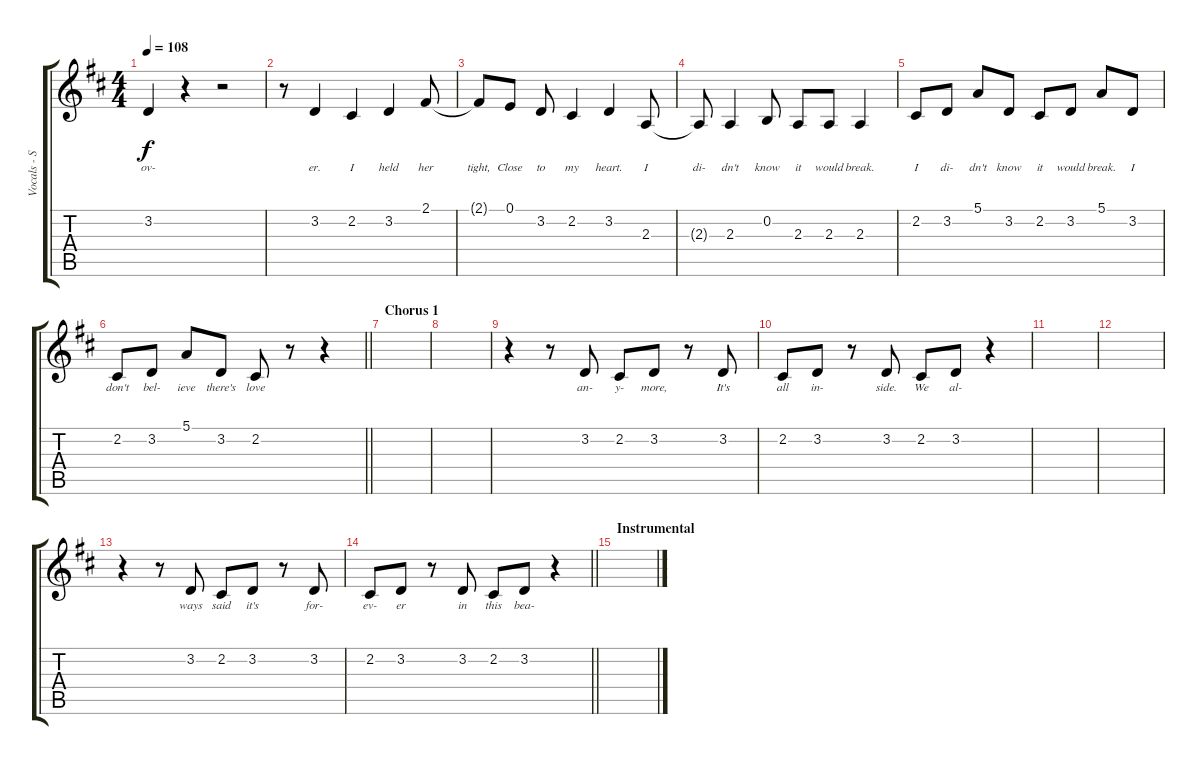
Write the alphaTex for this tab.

\track ("Vocals - Simon Neil" "Vocals - S") {instrument altosax}
\staff {score tabs}
\tuning (E4 B3 G3 D3 A2 E2) {hide}
\ts (4 4)
\tempo 108
\clef g2
\ks d
3.2{t}.4{lyrics (0 "ov-") lyrics (1 "") lyrics (2 "") lyrics (3 "") lyrics (4 "") dy f} r.4 r.2 |
r.8 3.2.4{lyrics (0 "er.") lyrics (1 "") lyrics (2 "") lyrics (3 "") lyrics (4 "")} 2.2.4{lyrics (0 "I") lyrics (1 "") lyrics (2 "") lyrics (3 "") lyrics (4 "")} 3.2.4{lyrics (0 "held") lyrics (1 "") lyrics (2 "") lyrics (3 "") lyrics (4 "")} 2.1.8{lyrics (0 "her") lyrics (1 "") lyrics (2 "") lyrics (3 "") lyrics (4 "")} |
2.1{t}.8{lyrics (0 "tight,") lyrics (1 "") lyrics (2 "") lyrics (3 "") lyrics (4 "")} 0.1.8{lyrics (0 "Close") lyrics (1 "") lyrics (2 "") lyrics (3 "") lyrics (4 "")} 3.2.8{lyrics (0 "to") lyrics (1 "") lyrics (2 "") lyrics (3 "") lyrics (4 "")} 2.2.4{lyrics (0 "my") lyrics (1 "") lyrics (2 "") lyrics (3 "") lyrics (4 "")} 3.2.4{lyrics (0 "heart.") lyrics (1 "") lyrics (2 "") lyrics (3 "") lyrics (4 "")} 2.3.8{lyrics (0 "I") lyrics (1 "") lyrics (2 "") lyrics (3 "") lyrics (4 "")} |
2.3{t}.8{lyrics (0 "di-") lyrics (1 "") lyrics (2 "") lyrics (3 "") lyrics (4 "")} 2.3.4{lyrics (0 "dn't") lyrics (1 "") lyrics (2 "") lyrics (3 "") lyrics (4 "")} 0.2.8{lyrics (0 "know") lyrics (1 "") lyrics (2 "") lyrics (3 "") lyrics (4 "")} 2.3.8{lyrics (0 "it") lyrics (1 "") lyrics (2 "") lyrics (3 "") lyrics (4 "")} 2.3.8{lyrics (0 "would") lyrics (1 "") lyrics (2 "") lyrics (3 "") lyrics (4 "")} 2.3.4{lyrics (0 "break.") lyrics (1 "") lyrics (2 "") lyrics (3 "") lyrics (4 "")} |
2.2.8{lyrics (0 "I") lyrics (1 "") lyrics (2 "") lyrics (3 "") lyrics (4 "") volume 6} 3.2.8{lyrics (0 "di-") lyrics (1 "") lyrics (2 "") lyrics (3 "") lyrics (4 "")} 5.1.8{lyrics (0 "dn't") lyrics (1 "") lyrics (2 "") lyrics (3 "") lyrics (4 "")} 3.2.8{lyrics (0 "know") lyrics (1 "") lyrics (2 "") lyrics (3 "") lyrics (4 "")} 2.2.8{lyrics (0 "it") lyrics (1 "") lyrics (2 "") lyrics (3 "") lyrics (4 "")} 3.2.8{lyrics (0 "would") lyrics (1 "") lyrics (2 "") lyrics (3 "") lyrics (4 "")} 5.1.8{lyrics (0 "break.") lyrics (1 "") lyrics (2 "") lyrics (3 "") lyrics (4 "")} 3.2.8{lyrics (0 "I") lyrics (1 "") lyrics (2 "") lyrics (3 "") lyrics (4 "")} |
\barLineRight lightlight
2.2.8{lyrics (0 "don't") lyrics (1 "") lyrics (2 "") lyrics (3 "") lyrics (4 "")} 3.2.8{lyrics (0 "bel-") lyrics (1 "") lyrics (2 "") lyrics (3 "") lyrics (4 "")} 5.1.8{lyrics (0 "ieve") lyrics (1 "") lyrics (2 "") lyrics (3 "") lyrics (4 "")} 3.2.8{lyrics (0 "there's") lyrics (1 "") lyrics (2 "") lyrics (3 "") lyrics (4 "")} 2.2.8{lyrics (0 "love") lyrics (1 "") lyrics (2 "") lyrics (3 "") lyrics (4 "")} r.8 r.4 |
\section ("" "Chorus 1")
|
|
r.4 r.8 3.2.8{lyrics (0 "an-") lyrics (1 "") lyrics (2 "") lyrics (3 "") lyrics (4 "")} 2.2.8{lyrics (0 "y-") lyrics (1 "") lyrics (2 "") lyrics (3 "") lyrics (4 "")} 3.2.8{lyrics (0 "more,") lyrics (1 "") lyrics (2 "") lyrics (3 "") lyrics (4 "")} r.8 3.2.8{lyrics (0 "It's") lyrics (1 "") lyrics (2 "") lyrics (3 "") lyrics (4 "")} |
2.2.8{lyrics (0 "all") lyrics (1 "") lyrics (2 "") lyrics (3 "") lyrics (4 "")} 3.2.8{lyrics (0 "in-") lyrics (1 "") lyrics (2 "") lyrics (3 "") lyrics (4 "")} r.8 3.2.8{lyrics (0 "side.") lyrics (1 "") lyrics (2 "") lyrics (3 "") lyrics (4 "")} 2.2.8{lyrics (0 "We") lyrics (1 "") lyrics (2 "") lyrics (3 "") lyrics (4 "")} 3.2.8{lyrics (0 "al-") lyrics (1 "") lyrics (2 "") lyrics (3 "") lyrics (4 "")} r.4 |
|
|
r.4 r.8 3.2.8{lyrics (0 "ways") lyrics (1 "") lyrics (2 "") lyrics (3 "") lyrics (4 "")} 2.2.8{lyrics (0 "said") lyrics (1 "") lyrics (2 "") lyrics (3 "") lyrics (4 "")} 3.2.8{lyrics (0 "it's") lyrics (1 "") lyrics (2 "") lyrics (3 "") lyrics (4 "")} r.8 3.2.8{lyrics (0 "for-") lyrics (1 "") lyrics (2 "") lyrics (3 "") lyrics (4 "")} |
\barLineRight lightlight
2.2.8{lyrics (0 "ev-") lyrics (1 "") lyrics (2 "") lyrics (3 "") lyrics (4 "")} 3.2.8{lyrics (0 "er") lyrics (1 "") lyrics (2 "") lyrics (3 "") lyrics (4 "")} r.8 3.2.8{lyrics (0 "in") lyrics (1 "") lyrics (2 "") lyrics (3 "") lyrics (4 "")} 2.2.8{lyrics (0 "this") lyrics (1 "") lyrics (2 "") lyrics (3 "") lyrics (4 "")} 3.2.8{lyrics (0 "bea-") lyrics (1 "") lyrics (2 "") lyrics (3 "") lyrics (4 "")} r.4 |
\section ("" "Instrumental")
